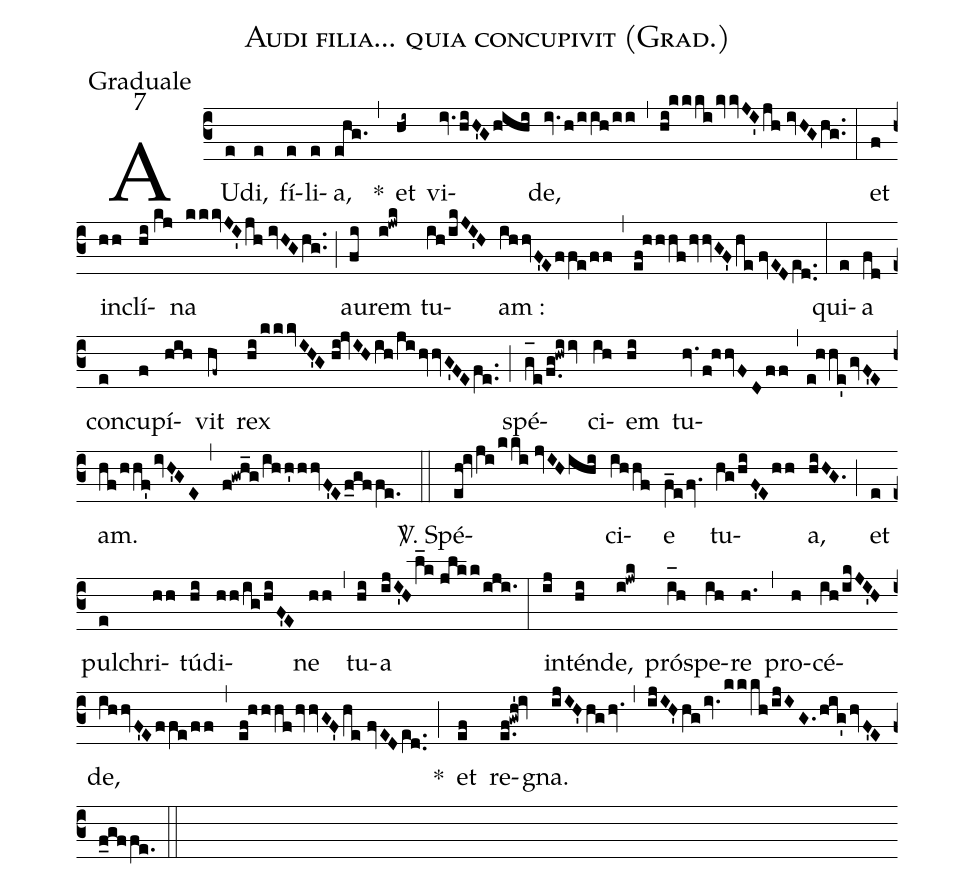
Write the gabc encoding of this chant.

name:Audi filia... quia concupivit (Grad.);
office-part:Graduale;
mode:7;
%%
(c3) AU(e)di,(e) fí(e)li(e)a,(ehg.) <clear>*(,) et(hi~) vi(iv.hiH'Ghihi)de,(iv.h/iih/ii) (,) (hi!kkkikvvJI'jh//ivHGhg..) (:) et(f) in(hh)clí(hi//kj)na(kkkvJI'jh//ivHGhg..) (;) au(fi)rem(i!jwk) tu(ih/ikJI'H)am :(ihhvF'Effe/ff) (,) (ef!hhhfhvvGF'he//fvEDe[ll:1]d..) (:) qui(e)a(fd) con(e)cu(f)pí(hih)vit(hf~) rex(hi/kkkvIH'G//hi!jvIHih/jihvvG'FEfe..) (;) spé(g_[oh:h]e/f.g!hwiiv)ci(ih)em(hi) tu(hv.f!hhvFDff,e!hhe'gvF'E)am.(hf/hhf'ivH'GE) (,) (f!gwh_g/ihh'hhvF'Ef_gffe.) (::) <sp>V/</sp>. Spé(eh!ivji/kki//jvIHihi)ci(ihhf)e(f_efv.) tu(hg/hiF'Ehh)a,(hiHG.) (;) et(e) pul(e)chri(hh)tú(hi)di(hh/ig/hiF'E)ne(hh) (,) tu(hi)a(ijI'H[oll:0;0.94cm]/l_k//jlkk/iji.) (:) in(ij)tén(hi)de,(i!jwk) pró(i_[oh:h]h)spe(ih)re(h.) (,) pro(h)cé(ih/ikJI'H)de,(ihhvF'Effe/ff) (,) (ef!hhhfhvvGF'he//fvEDe[ll:1]d..) <clear>*(;) et(ef) re(e.f!gwh'!iv)gna.(ijIH'hghv.) (,) (ijIH'hgiv.kkkh/ijIG.hig'hvF'Ef_gffe.) (::)
